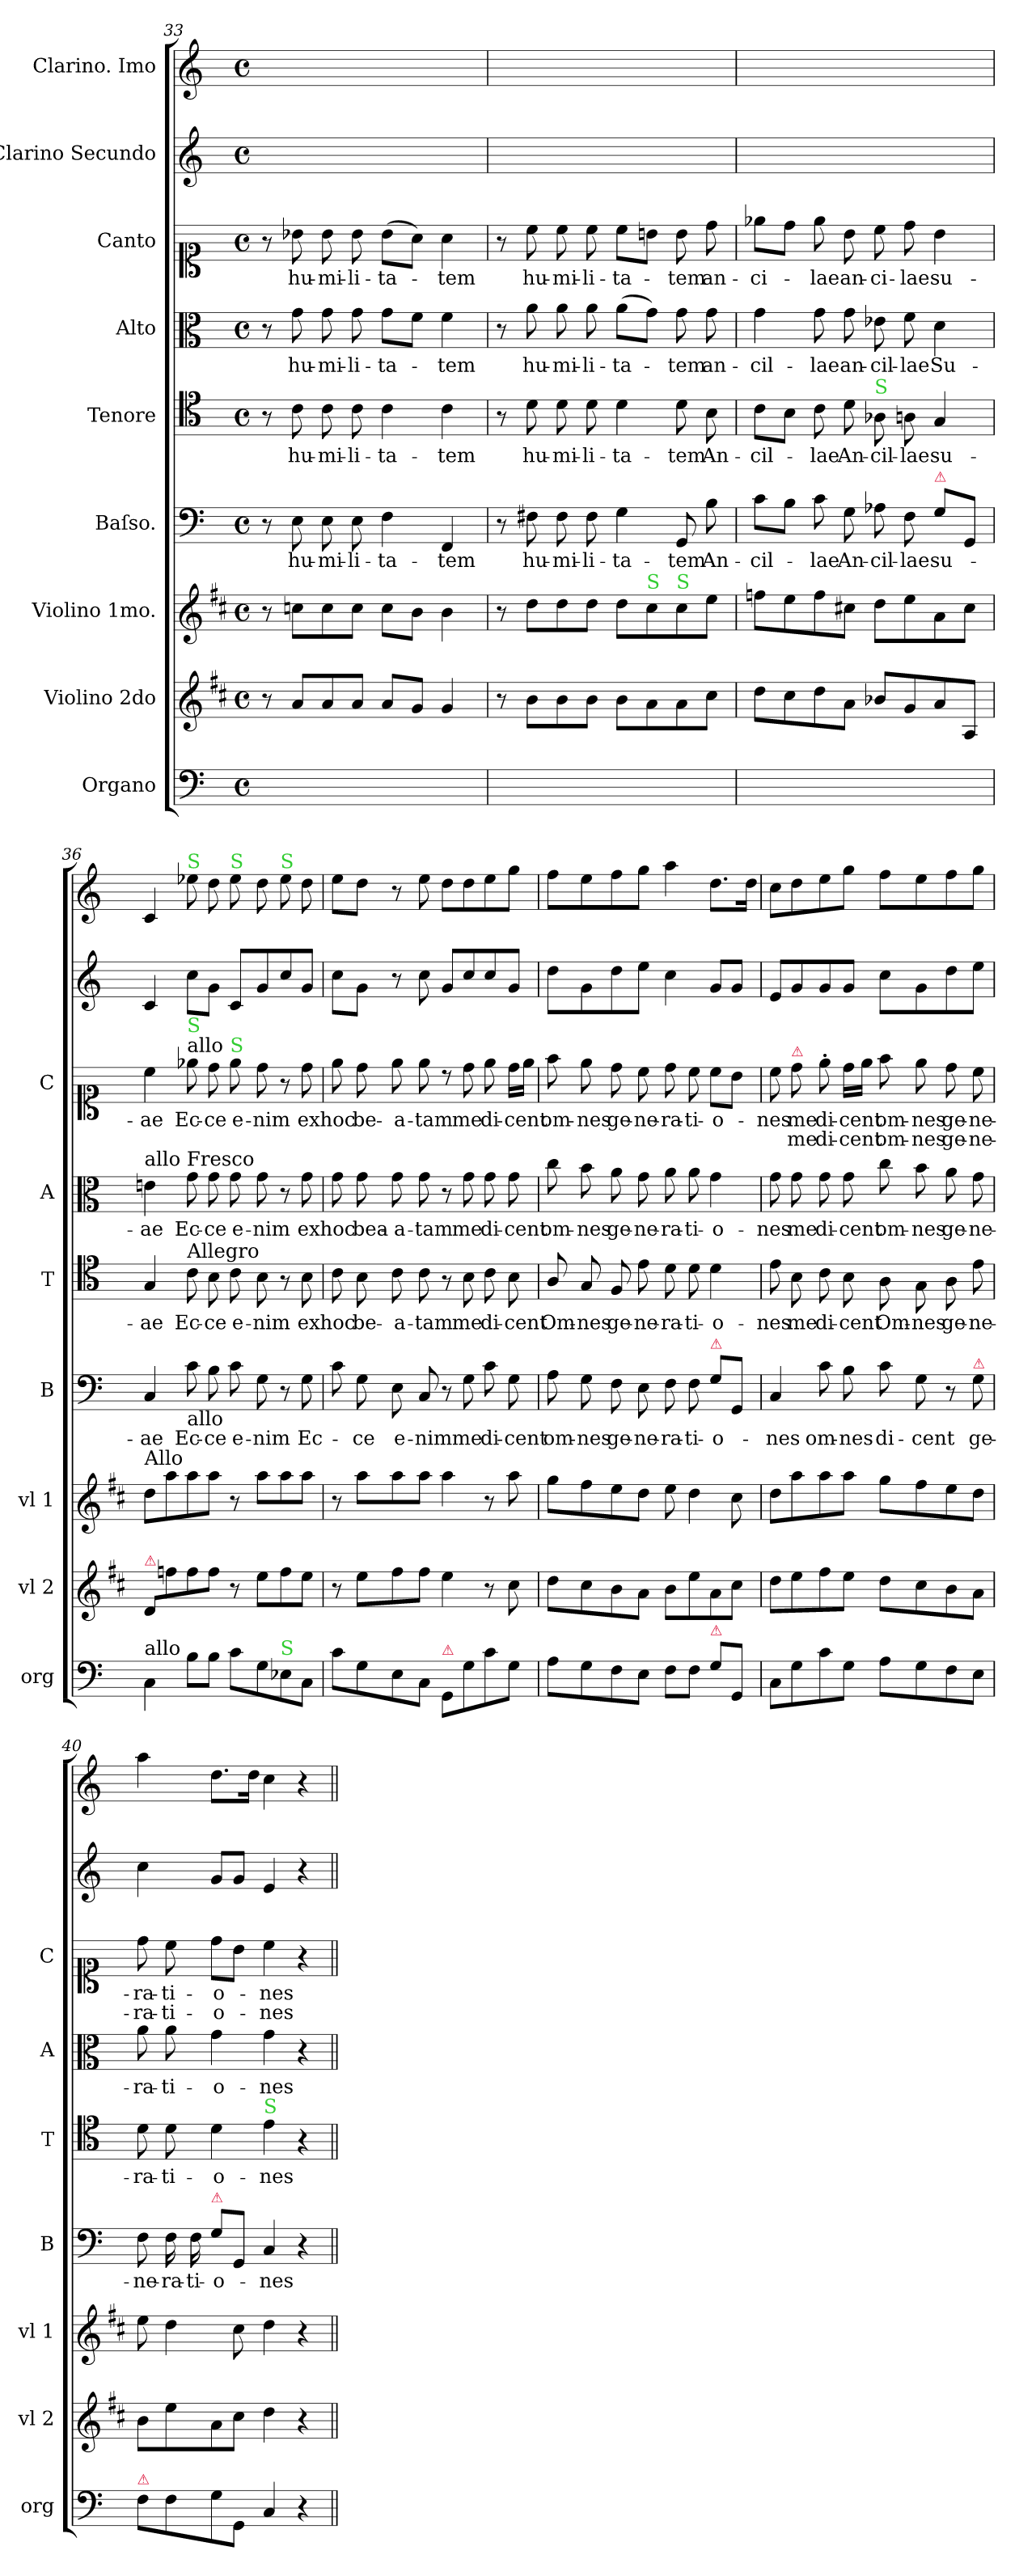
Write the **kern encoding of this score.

**kern	**kern	**kern	**kern	**text	**kern	**text	**kern	**text	**kern	**text	**text	**kern	**kern
*part9	*part8	*part7	*part6	*part6	*part5	*part5	*part4	*part4	*part3	*part3	*part3	*part2	*part1
*staff9	*staff8	*staff7	*staff6	*staff6	*staff5	*staff5	*staff4	*staff4	*staff3	*staff3	*staff3	*staff2	*staff1
*I"Organo	*I"Violino 2do	*I"Violino 1mo.	*I"Baſso.	*	*I"Tenore	*	*I"Alto	*	*I"Canto	*	*	*I"Clarino Secundo	*I"Clarino. Imo
*I'org	*I'vl 2	*I'vl 1	*I'B	*	*I'T	*	*I'A	*	*I'C	*	*	*	*
*clefF4	*clefG2	*clefG2	*clefF4	*	*clefC4	*	*clefC3	*	*clefC1	*	*	*clefG2	*clefG2
*	*ITrd1c2	*ITrd1c2	*	*	*	*	*	*	*	*	*	*	*
*k[]	*k[]	*k[]	*k[]	*	*k[]	*	*k[]	*	*k[]	*	*	*k[]	*k[]
*C:	*C:	*C:	*C:	*	*C:	*	*C:	*	*C:	*	*	*C:	*C:
*M4/4	*M4/4	*M4/4	*M4/4	*	*M4/4	*	*M4/4	*	*M4/4	*	*	*M4/4	*M4/4
*met(c)	*met(c)	*met(c)	*met(c)	*	*met(c)	*	*met(c)	*	*met(c)	*	*	*met(c)	*met(c)
=33	=33	=33	=33	=33	=33	=33	=33	=33	=33	=33	=33	=33	=33
1ryy	8r	8r	8r	.	8r	.	8r	.	8r	.	.	1ryy	1ryy
.	8g/L	8b-X\L	8E\	hu-	8c\	hu-	8g\	hu-	8b-X\	hu-	.	.	.
.	8g/	8b-\	8E\	-mi-	8c\	-mi-	8g\	-mi-	8b-\	-mi-	.	.	.
.	8g/J	8b-\J	8E\	-li-	8c\	-li-	8g\	-li-	8b-\	-li-	.	.	.
.	8g/L	8b-\L	4F\	-ta-	4c\	-ta-	8g\L	-ta-	(8b-\L	-ta-	.	.	.
.	8f/J	8a\J	.	.	.	.	8f\J	.	8a\J)	.	.	.	.
.	4f/	4a\	4FF/	-tem	4c\	-tem	4f\	-tem	4a\	-tem	.	.	.
=34	=34	=34	=34	=34	=34	=34	=34	=34	=34	=34	=34	=34	=34
1ryy	8r	8r	8r	.	8r	.	8r	.	8r	.	.	1ryy	1ryy
!	!	!	!	!LO:LY:i	!	!LO:LY:i	!	!LO:LY:i	!	!LO:LY:i	!	!	!
.	8a\L	8cc\L	8F#X\	hu-	8d\	hu-	8a\	hu-	8cc\	hu-	.	.	.
!	!	!	!	!LO:LY:i	!	!LO:LY:i	!	!LO:LY:i	!	!LO:LY:i	!	!	!
.	8a\	8cc\	8F#\	-mi-	8d\	-mi-	8a\	-mi-	8cc\	-mi-	.	.	.
!	!	!	!	!LO:LY:i	!	!LO:LY:i	!	!LO:LY:i	!	!LO:LY:i	!	!	!
.	8a\J	8cc\J	8F#\	-li-	8d\	-li-	8a\	-li-	8cc\	-li-	.	.	.
!	!	!	!	!LO:LY:i	!	!LO:LY:i	!	!LO:LY:i	!	!LO:LY:i	!	!	!
.	8a\L	8cc\L	4G\	-ta-	4d\	-ta-	(8a\L	-ta-	8cc\L	-ta-	.	.	.
!	!	!LO:TX:a:color=limegreen:t=S	!	!	!	!	!	!	!	!	!	!	!
.	8g\	8b	.	.	.	.	8g\J)	.	8bn\J	.	.	.	.
!	!	!LO:TX:a:color=limegreen:t=S	!	!	!	!	!	!	!	!	!	!	!
!	!	!	!	!LO:LY:i	!	!LO:LY:i	!	!LO:LY:i	!	!LO:LY:i	!	!	!
.	8g\	8b	8GG/	-tem	8d\	-tem	8g\	-tem	8b\	-tem	.	.	.
.	8b\J	8dd\J	8B\	An-	8B\	An-	8g\	an-	8dd\	an-	.	.	.
=35	=35	=35	=35	=35	=35	=35	=35	=35	=35	=35	=35	=35	=35
1ryy	8cc\L	8ee-X\L	8c\L	-cil-	8c\L	-cil-	4g\	-cil-	8ee-X\L	-ci-	.	1ryy	1ryy
.	8b\	8dd\	8B\J	.	8B\J	.	.	.	8dd\J	.	.	.	.
.	8cc\	8ee-\	8c\	-lae	8c\	-lae	8g\	-lae	8ee-\	-lae	.	.	.
!	!	!	!	!LO:LY:i	!	!LO:LY:i	!	!LO:LY:i	!	!LO:LY:i	!	!	!
.	8g\J	8bn\J	8G\	An-	8d\	An-	8g\	an-	8b\	an-	.	.	.
!	!	!	!	!	!LO:TX:a:color=limegreen:t=S	!	!	!	!	!	!	!	!
!	!	!	!	!LO:LY:i	!	!LO:LY:i	!	!LO:LY:i	!	!LO:LY:i	!	!	!
.	8a-X/L	8cc\L	8A-X\	-cil-	8A-X	-cil-	8e-X\	-cil-	8cc\	-ci-	.	.	.
!	!	!	!	!LO:LY:i	!	!LO:LY:i	!	!LO:LY:i	!	!LO:LY:i	!	!	!
.	8f/	8dd\	8F\	-lae	8An\	-lae	8f\	-lae	8dd\	-lae	.	.	.
!	!	!	!LO:TX:a:color=crimson:t=⚠	!	!	!	!	!	!	!	!	!	!
.	8g/	8g\	8G\L	su-	4G/	su-	4d\	Su-	4b\	su-	.	.	.
.	8G/J	8b\J	8GG/J	.	.	.	.	.	.	.	.	.	.
=36	=36	=36	=36	=36	=36	=36	=36	=36	=36	=36	=36	=36	=36
!	!	!	!	!	!	!	!LO:TX:a:t=allo Fresco	!	!	!	!	!	!
!	!	!LO:TX:a:t=Allo	!	!	!	!	!	!	!	!	!	!	!
!	!LO:TX:a:color=crimson:t=⚠	!	!	!	!	!	!	!	!	!	!	!	!
!LO:TX:a:t=allo	!	!	!	!	!	!	!	!	!	!	!	!	!
4C\	8c/L	8cc\L	4C/	-ae	4G/	-ae	4en\	-ae	4cc\	ae	.	4c/	4c/
.	8ee-X\	8gg\	.	.	.	.	.	.	.	.	.	.	.
!	!	!	!	!	!	!	!	!	!	!	!	!	!LO:TX:a:color=limegreen:t=S
!	!	!	!	!	!	!	!	!	!LO:TX:a:t=allo	!	!	!	!
!	!	!	!	!	!	!	!	!	!LO:TX:a:color=limegreen:t=S	!	!	!	!
!	!	!	!	!	!LO:TX:a:t=Allegro	!	!	!	!	!	!	!	!
!	!	!	!LO:TX:b:t=allo	!	!	!	!	!	!	!	!	!	!
8B\L	8ee-\	8gg\	8c\	Ec-	8c\	Ec-	8g\	Ec-	8ee-X	Ec-	.	8cc\L	8ee-X
8B\J	8ee-\J	8gg\J	8B\	-ce	8B\	-ce	8g\	-ce	8dd\	-ce	.	8g\J	8dd\
!	!	!	!	!	!	!	!	!	!	!	!	!	!LO:TX:a:color=limegreen:t=S
!	!	!	!	!	!	!	!	!	!LO:TX:a:color=limegreen:t=S	!	!	!	!
8c\L	8r	8r	8c\	e-	8c\	e-	8g\	e-	8ee-	e-	.	8c/L	8ee-
8G\	8dd\L	8gg\L	8G\	-nim	8B\	-nim	8g\	-nim	8dd\	-nim	.	8g/	8dd\
!	!	!	!	!	!	!	!	!	!	!	!	!	!LO:TX:a:color=limegreen:t=S
!LO:TX:a:color=limegreen:t=S	!	!	!	!	!	!	!	!	!	!	!	!	!
8E-X	8ee-\	8gg\	8r	.	8r	.	8r	.	8r	.	.	8cc/	8ee-
!	!	!	!	!LO:LY:i	!	!	!	!	!	!	!	!	!
8C\J	8dd\J	8gg\J	8G\	Ec-	8B\	ex	8g\	ex	8dd\	ex	.	8g/J	8dd\
=37	=37	=37	=37	=37	=37	=37	=37	=37	=37	=37	=37	=37	=37
8c\L	8r	8r	8c\	.	8c\	hoc	8g\	hoc	8ee\	hoc	.	8cc\L	8ee\L
!	!	!	!	!LO:LY:i	!	!	!	!	!	!	!	!	!
8G\	8dd\L	8gg\L	8G\	-ce	8B\	be-	8g\	bea-	8dd\	be-	.	8g\J	8dd\J
!	!	!	!	!LO:LY:i	!	!	!	!	!	!	!	!	!
8E\	8ee\	8gg\	8E\	e-	8c\	-a-	8g\	-a-	8ee\	-a-	.	8r	8r
!	!	!	!	!LO:LY:i	!	!	!	!	!	!	!	!	!
8C\J	8ee\J	8gg\J	8C/	-nim	8c\	-tam	8g\	-tam	8ee\	-tam	.	8cc\	8ee\
!LO:TX:a:color=crimson:t=⚠	!	!	!	!	!	!	!	!	!	!	!	!	!
8GG/L	4dd\	4gg\	8r	.	8r	.	8r	.	8rb	.	.	8g/L	8dd\L
8G\	.	.	8G\	me	8B\	me	8g\	me	8dd\	me	.	8cc/	8dd\
8c\	8r	8r	8c\	di-	8c\	di-	8g\	di-	8ee\	di-	.	8cc/	8ee\
8G\J	8b\	8gg\	8G\	-cent	8B\	-cent	8g\	-cent	16dd\LL	-cent	.	8g/J	8gg\J
.	.	.	.	.	.	.	.	.	16ee\JJ	.	.	.	.
=38	=38	=38	=38	=38	=38	=38	=38	=38	=38	=38	=38	=38	=38
8A\L	8cc\L	8ff\L	8A\	om-	8A/	Om-	8cc\	om-	8ff\	om-	.	8dd\L	8ff\L
8G\	8b\	8ee\	8G\	-nes	8G/	-nes	8b\	-nes	8ee\	-nes	.	8g\	8ee\
8F\	8a\	8dd\	8F\	ge-	8F/	ge-	8a\	ge-	8dd\	ge-	.	8dd\	8ff\
8E\J	8g\J	8cc\J	8E\	-ne-	8e\	-ne-	8g\	-ne-	8cc\	-ne-	.	8ee\J	8gg\J
8F\L	8a\L	8dd\	8F\	-ra-	8d\	-ra-	8a\	-ra-	8dd\	-ra-	.	4cc\	4aa\
8F\J	8dd\	4cc\	8F\	-ti-	8d\	-ti-	8a\	-ti-	8cc\	-ti-	.	.	.
!	!	!	!LO:TX:a:color=crimson:t=⚠	!	!	!	!	!	!	!	!	!	!
!LO:TX:a:color=crimson:t=⚠	!	!	!	!	!	!	!	!	!	!	!	!	!
8G\L	8g\	.	8G\L	-o-	4d\	-o-	4g\	-o-	8cc\L	-o-	.	8g/L	8.dd\L
8GG/J	8b\J	8b\	8GG/J	.	.	.	.	.	8b\J	.	.	8g/J	.
.	.	.	.	.	.	.	.	.	.	.	.	.	16dd\Jk
=39	=39	=39	=39	=39	=39	=39	=39	=39	=39	=39	=39	=39	=39
8C\L	8cc\L	8cc\L	4C/	-nes	8e\	-nes	8g\	-nes	8cc\	-nes	.	8e/L	8cc\L
!	!	!	!	!	!	!	!	!	!LO:TX:a:color=crimson:t=⚠	!	!	!	!
!	!	!	!	!	!	!LO:LY:i	!	!LO:LY:i	!	!LO:LY:i	!	!	!
8G\	8dd\	8gg\	.	.	8B\	me	8g\	me	8dd\	me	me	8g/	8dd\
!	!	!	!	!	!	!LO:LY:i	!	!LO:LY:i	!	!LO:LY:i	!	!	!
8c\	8ee\	8gg\	8c\	om-	8c\	di-	8g\	di-	8ee'\	di-	di-	8g/	8ee\
!	!	!	!	!	!	!LO:LY:i	!	!LO:LY:i	!	!LO:LY:i	!	!	!
8G\J	8dd\J	8gg\J	8B\	-nes	8B\	-cent	8g\	-cent	16dd\LL	-cent	-cent	8g/J	8gg\J
.	.	.	.	.	.	.	.	.	16ee\JJ	.	.	.	.
!	!	!	!	!	!	!LO:LY:i	!	!LO:LY:i	!	!LO:LY:i	!	!	!
8A\L	8cc\L	8ff\L	8c\	di-	8A\	Om-	8cc\	om-	8ff\	om-	om-	8cc\L	8ff\L
!	!	!	!	!	!	!LO:LY:i	!	!LO:LY:i	!	!LO:LY:i	!	!	!
8G\	8b\	8ee\	8G\	-cent	8G\	-nes	8b\	-nes	8ee\	-nes	-nes	8g\	8ee\
!	!	!	!	!	!	!LO:LY:i	!	!LO:LY:i	!	!LO:LY:i	!	!	!
8F\	8a\	8dd\	8r	.	8A\	ge-	8a\	ge-	8dd\	ge-	ge-	8dd\	8ff\
!	!	!	!LO:TX:a:color=crimson:t=⚠	!	!	!	!	!	!	!	!	!	!
!	!	!	!	!	!	!LO:LY:i	!	!LO:LY:i	!	!LO:LY:i	!	!	!
8E\J	8g\J	8cc\J	8G\	ge-	8e\	-ne-	8g\	-ne-	8cc\	-ne-	-ne-	8ee\J	8gg\J
=40	=40	=40	=40	=40	=40	=40	=40	=40	=40	=40	=40	=40	=40
!LO:TX:a:color=crimson:t=⚠	!	!	!	!	!	!	!	!	!	!	!	!	!
!	!	!	!	!	!	!LO:LY:i	!	!LO:LY:i	!	!LO:LY:i	!	!	!
8F\L	8a\L	8dd\	8F\	-ne-	8d\	-ra-	8a\	-ra-	8dd\	-ra-	-ra-	4cc\	4aa\
!	!	!	!	!	!	!LO:LY:i	!	!LO:LY:i	!	!LO:LY:i	!	!	!
8F\	8dd\	4cc\	16F\	-ra-	8d\	-ti-	8a\	-ti-	8cc\	-ti-	-ti-	.	.
.	.	.	16F\	-ti-	.	.	.	.	.	.	.	.	.
!	!	!	!LO:TX:a:color=crimson:t=⚠	!	!	!	!	!	!	!	!	!	!
!	!	!	!	!	!	!LO:LY:i	!	!LO:LY:i	!	!LO:LY:i	!	!	!
8G\	8g\	.	8G\L	-o-	4d\	-o-	4g\	-o-	8dd\L	-o-	-o-	8g/L	8.dd\L
8GG/J	8b\J	8b\	8GG/J	.	.	.	.	.	8b\J	.	.	8g/J	.
.	.	.	.	.	.	.	.	.	.	.	.	.	16dd\Jk
!	!	!	!	!	!LO:TX:a:color=limegreen:t=S	!	!	!	!	!	!	!	!
!	!	!	!	!	!	!LO:LY:i	!	!LO:LY:i	!	!LO:LY:i	!	!	!
4C/	4cc\	4cc\	4C/	-nes	4e	-nes	4g\	-nes	4cc\	-nes	-nes	4e/	4cc\
4r	4r	4r	4r	.	4r	.	4r	.	4r	.	.	4r	4r
=||	=||	=||	=||	=||	=||	=||	=||	=||	=||	=||	=||	=||	=||
*-	*-	*-	*-	*-	*-	*-	*-	*-	*-	*-	*-	*-	*-
